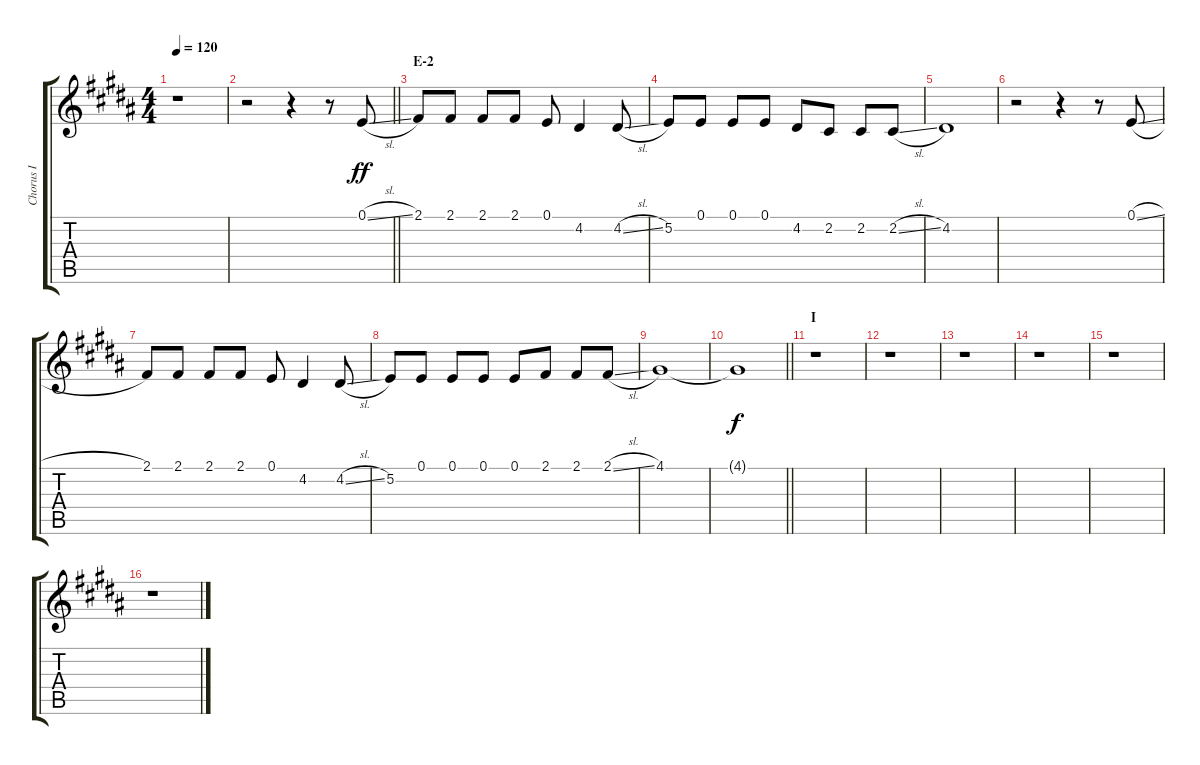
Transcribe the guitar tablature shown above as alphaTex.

\track ("Chorus I" "Chorus I") {instrument voiceoohs}
\staff {score tabs}
\tuning (E4 B3 G3 D3 A2 E2) {hide}
\ts (4 4)
\tempo 120
\clef g2
\ks b
r.1{dy ff} |
\barLineRight lightlight
r.2 r.4 r.8 0.1{sl}.8 |
\section ("" "E-2")
2.1.8 2.1.8 2.1.8 2.1.8 0.1.8 4.2.4 4.2{sl}.8 |
5.2.8 0.1.8 0.1.8 0.1.8 4.2.8 2.2.8 2.2.8 2.2{sl}.8 |
4.2.1 |
r.2 r.4 r.8 0.1{sl}.8 |
2.1.8 2.1.8 2.1.8 2.1.8 0.1.8 4.2.4 4.2{sl}.8 |
5.2.8 0.1.8 0.1.8 0.1.8 0.1.8 2.1.8 2.1.8 2.1{sl}.8 |
4.1.1 |
\barLineRight lightlight
4.1{t}.1{dy f} |
\section ("" "I")
r.1 |
r.1 |
r.1 |
r.1 |
r.1 |
r.1
